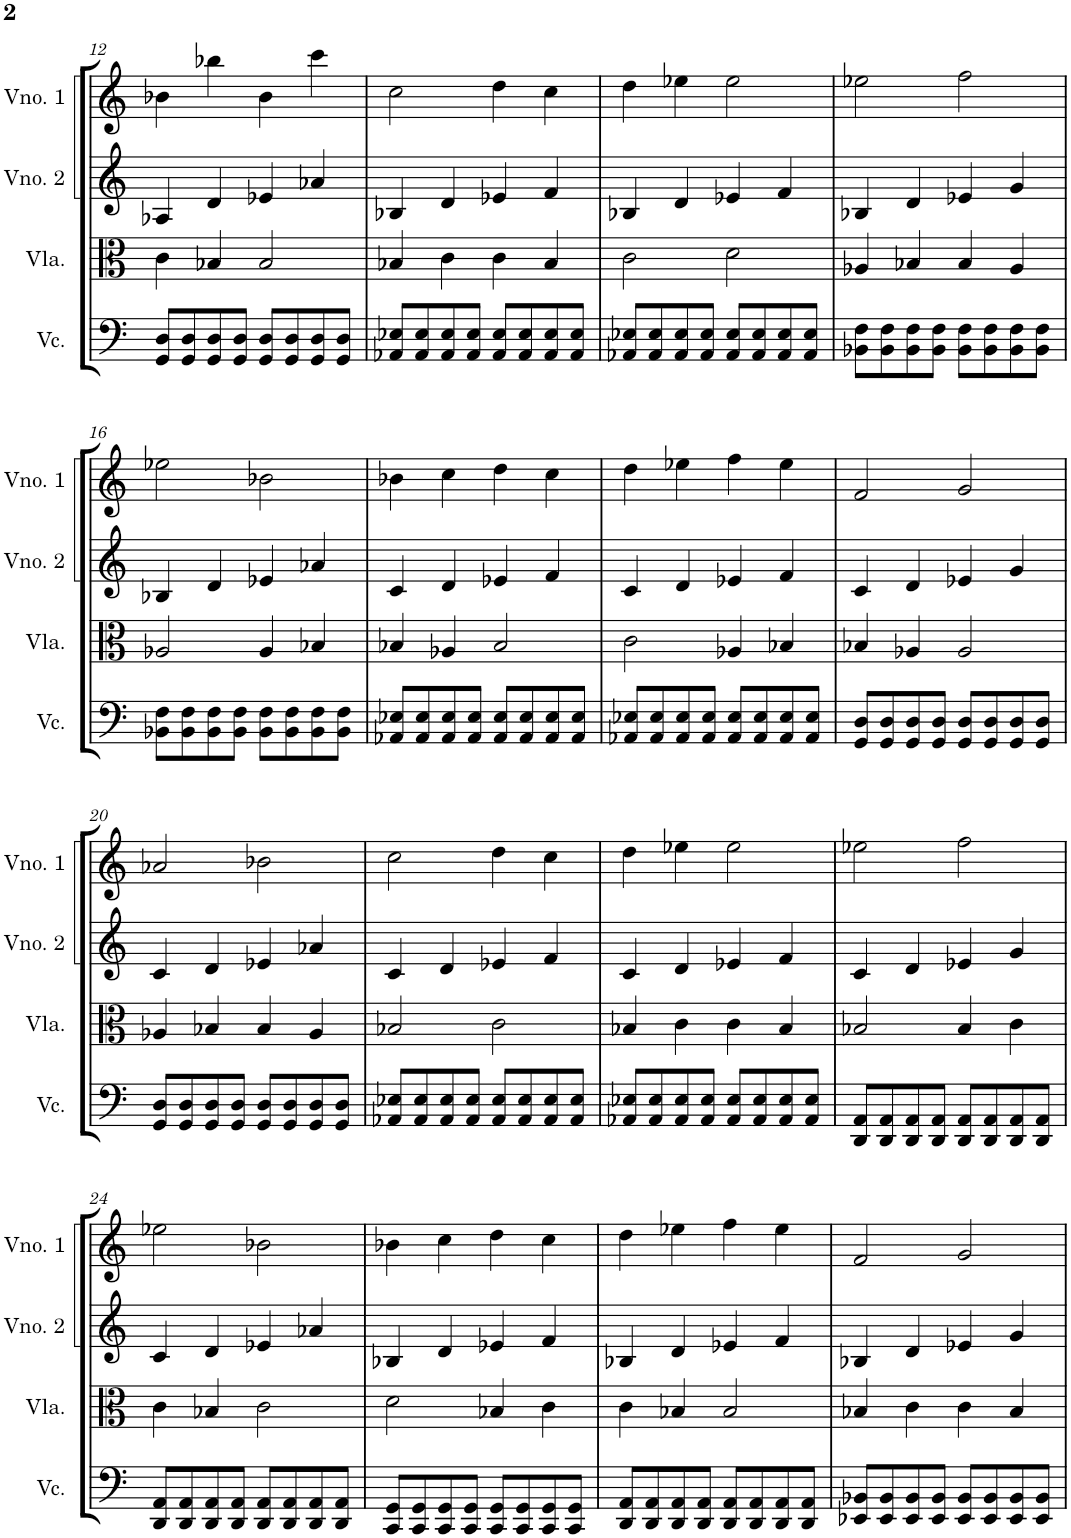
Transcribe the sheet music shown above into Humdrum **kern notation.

**kern	**kern	**kern	**kern
*part4	*part3	*part2	*part1
*staff4	*staff3	*staff2	*staff1
*I"Violoncelo	*I"Viola	*I"Violino 2	*I"Violino 1
*I'Vc.	*I'Vla.	*I'Vno. 2	*I'Vno. 1
!!LO:PB:g=z
*clefF4	*clefC3	*clefG2	*clefG2
*k[]	*k[]	*k[]	*k[]
*M4/4	*M4/4	*M4/4	*M4/4
=12	=12	=12	=12
8GG/ 8D/L	4c\	4A-X/	4b-X\
8GG/ 8D/	.	.	.
8GG/ 8D/	4B-X/	4d/	4bb-X\
8GG/ 8D/J	.	.	.
8GG/ 8D/L	2B-/	4e-X/	4b-\
8GG/ 8D/	.	.	.
8GG/ 8D/	.	4a-X/	4ccc\
8GG/ 8D/J	.	.	.
=13	=13	=13	=13
8AA-X/ 8E-X/L	4B-X/	4B-X/	2cc\
8AA-/ 8E-/	.	.	.
8AA-/ 8E-/	4c\	4d/	.
8AA-/ 8E-/J	.	.	.
8AA-/ 8E-/L	4c\	4e-X/	4dd\
8AA-/ 8E-/	.	.	.
8AA-/ 8E-/	4B-/	4f/	4cc\
8AA-/ 8E-/J	.	.	.
=14	=14	=14	=14
8AA-X/ 8E-X/L	2c\	4B-X/	4dd\
8AA-/ 8E-/	.	.	.
8AA-/ 8E-/	.	4d/	4ee-X\
8AA-/ 8E-/J	.	.	.
8AA-/ 8E-/L	2d\	4e-X/	2ee-\
8AA-/ 8E-/	.	.	.
8AA-/ 8E-/	.	4f/	.
8AA-/ 8E-/J	.	.	.
=15	=15	=15	=15
8BB-X\ 8F\L	4A-X/	4B-X/	2ee-X\
8BB-\ 8F\	.	.	.
8BB-\ 8F\	4B-X/	4d/	.
8BB-\ 8F\J	.	.	.
8BB-\ 8F\L	4B-/	4e-X/	2ff\
8BB-\ 8F\	.	.	.
8BB-\ 8F\	4A-/	4g/	.
8BB-\ 8F\J	.	.	.
!!LO:LB:g=z
=16	=16	=16	=16
8BB-X\ 8F\L	2A-X/	4B-X/	2ee-X\
8BB-\ 8F\	.	.	.
8BB-\ 8F\	.	4d/	.
8BB-\ 8F\J	.	.	.
8BB-\ 8F\L	4A-/	4e-X/	2b-X\
8BB-\ 8F\	.	.	.
8BB-\ 8F\	4B-X/	4a-X/	.
8BB-\ 8F\J	.	.	.
=17	=17	=17	=17
8AA-X/ 8E-X/L	4B-X/	4c/	4b-X\
8AA-/ 8E-/	.	.	.
8AA-/ 8E-/	4A-X/	4d/	4cc\
8AA-/ 8E-/J	.	.	.
8AA-/ 8E-/L	2B-/	4e-X/	4dd\
8AA-/ 8E-/	.	.	.
8AA-/ 8E-/	.	4f/	4cc\
8AA-/ 8E-/J	.	.	.
=18	=18	=18	=18
8AA-X/ 8E-X/L	2c\	4c/	4dd\
8AA-/ 8E-/	.	.	.
8AA-/ 8E-/	.	4d/	4ee-X\
8AA-/ 8E-/J	.	.	.
8AA-/ 8E-/L	4A-X/	4e-X/	4ff\
8AA-/ 8E-/	.	.	.
8AA-/ 8E-/	4B-X/	4f/	4ee-\
8AA-/ 8E-/J	.	.	.
=19	=19	=19	=19
8GG/ 8D/L	4B-X/	4c/	2f/
8GG/ 8D/	.	.	.
8GG/ 8D/	4A-X/	4d/	.
8GG/ 8D/J	.	.	.
8GG/ 8D/L	2A-/	4e-X/	2g/
8GG/ 8D/	.	.	.
8GG/ 8D/	.	4g/	.
8GG/ 8D/J	.	.	.
!!LO:LB:g=z
=20	=20	=20	=20
8GG/ 8D/L	4A-X/	4c/	2a-X/
8GG/ 8D/	.	.	.
8GG/ 8D/	4B-X/	4d/	.
8GG/ 8D/J	.	.	.
8GG/ 8D/L	4B-/	4e-X/	2b-X\
8GG/ 8D/	.	.	.
8GG/ 8D/	4A-/	4a-X/	.
8GG/ 8D/J	.	.	.
=21	=21	=21	=21
8AA-X/ 8E-X/L	2B-X/	4c/	2cc\
8AA-/ 8E-/	.	.	.
8AA-/ 8E-/	.	4d/	.
8AA-/ 8E-/J	.	.	.
8AA-/ 8E-/L	2c\	4e-X/	4dd\
8AA-/ 8E-/	.	.	.
8AA-/ 8E-/	.	4f/	4cc\
8AA-/ 8E-/J	.	.	.
=22	=22	=22	=22
8AA-X/ 8E-X/L	4B-X/	4c/	4dd\
8AA-/ 8E-/	.	.	.
8AA-/ 8E-/	4c\	4d/	4ee-X\
8AA-/ 8E-/J	.	.	.
8AA-/ 8E-/L	4c\	4e-X/	2ee-\
8AA-/ 8E-/	.	.	.
8AA-/ 8E-/	4B-/	4f/	.
8AA-/ 8E-/J	.	.	.
=23	=23	=23	=23
8DD/ 8AA/L	2B-X/	4c/	2ee-X\
8DD/ 8AA/	.	.	.
8DD/ 8AA/	.	4d/	.
8DD/ 8AA/J	.	.	.
8DD/ 8AA/L	4B-/	4e-X/	2ff\
8DD/ 8AA/	.	.	.
8DD/ 8AA/	4c\	4g/	.
8DD/ 8AA/J	.	.	.
!!LO:LB:g=z
=24	=24	=24	=24
8DD/ 8AA/L	4c\	4c/	2ee-X\
8DD/ 8AA/	.	.	.
8DD/ 8AA/	4B-X/	4d/	.
8DD/ 8AA/J	.	.	.
8DD/ 8AA/L	2c\	4e-X/	2b-X\
8DD/ 8AA/	.	.	.
8DD/ 8AA/	.	4a-X/	.
8DD/ 8AA/J	.	.	.
=25	=25	=25	=25
8CC/ 8GG/L	2d\	4B-X/	4b-X\
8CC/ 8GG/	.	.	.
8CC/ 8GG/	.	4d/	4cc\
8CC/ 8GG/J	.	.	.
8CC/ 8GG/L	4B-X/	4e-X/	4dd\
8CC/ 8GG/	.	.	.
8CC/ 8GG/	4c\	4f/	4cc\
8CC/ 8GG/J	.	.	.
=26	=26	=26	=26
8DD/ 8AA/L	4c\	4B-X/	4dd\
8DD/ 8AA/	.	.	.
8DD/ 8AA/	4B-X/	4d/	4ee-X\
8DD/ 8AA/J	.	.	.
8DD/ 8AA/L	2B-/	4e-X/	4ff\
8DD/ 8AA/	.	.	.
8DD/ 8AA/	.	4f/	4ee-\
8DD/ 8AA/J	.	.	.
=27	=27	=27	=27
8EE-X/ 8BB-X/L	4B-X/	4B-X/	2f/
8EE-/ 8BB-/	.	.	.
8EE-/ 8BB-/	4c\	4d/	.
8EE-/ 8BB-/J	.	.	.
8EE-/ 8BB-/L	4c\	4e-X/	2g/
8EE-/ 8BB-/	.	.	.
8EE-/ 8BB-/	4B-/	4g/	.
8EE-/ 8BB-/J	.	.	.
=	=	=	=
*-	*-	*-	*-
